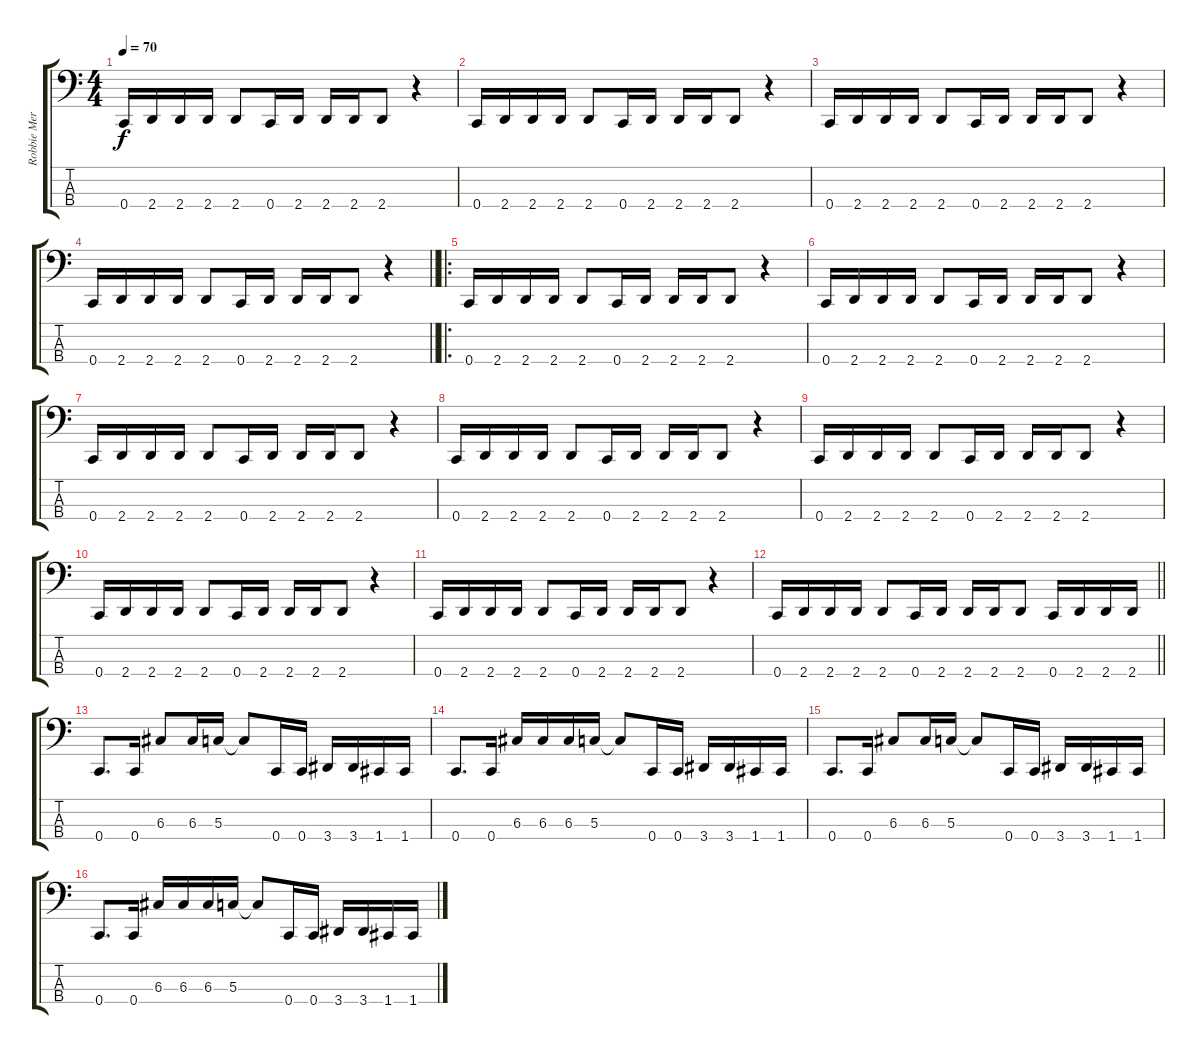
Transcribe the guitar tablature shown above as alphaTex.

\track ("Robbie Merrill" "Robbie Mer") {instrument electricbassfinger}
\staff {score tabs}
\tuning (F2 C2 G1 C1) {hide}
\ts (4 4)
\tempo 70
\clef f4
\ks c
0.4.16{dy f instrument electricbassfinger} 2.4.16 2.4.16 2.4.16 2.4.8 0.4.16 2.4.16 2.4.16 2.4.16 2.4.8 r.4 |
0.4.16 2.4.16 2.4.16 2.4.16 2.4.8 0.4.16 2.4.16 2.4.16 2.4.16 2.4.8 r.4 |
0.4.16 2.4.16 2.4.16 2.4.16 2.4.8 0.4.16 2.4.16 2.4.16 2.4.16 2.4.8 r.4 |
\barLineRight lightlight
0.4.16 2.4.16 2.4.16 2.4.16 2.4.8 0.4.16 2.4.16 2.4.16 2.4.16 2.4.8 r.4 |
\ro
0.4.16 2.4.16 2.4.16 2.4.16 2.4.8 0.4.16 2.4.16 2.4.16 2.4.16 2.4.8 r.4 |
0.4.16 2.4.16 2.4.16 2.4.16 2.4.8 0.4.16 2.4.16 2.4.16 2.4.16 2.4.8 r.4 |
0.4.16 2.4.16 2.4.16 2.4.16 2.4.8 0.4.16 2.4.16 2.4.16 2.4.16 2.4.8 r.4 |
0.4.16 2.4.16 2.4.16 2.4.16 2.4.8 0.4.16 2.4.16 2.4.16 2.4.16 2.4.8 r.4 |
0.4.16 2.4.16 2.4.16 2.4.16 2.4.8 0.4.16 2.4.16 2.4.16 2.4.16 2.4.8 r.4 |
0.4.16 2.4.16 2.4.16 2.4.16 2.4.8 0.4.16 2.4.16 2.4.16 2.4.16 2.4.8 r.4 |
0.4.16 2.4.16 2.4.16 2.4.16 2.4.8 0.4.16 2.4.16 2.4.16 2.4.16 2.4.8 r.4 |
\barLineRight lightlight
0.4.16 2.4.16 2.4.16 2.4.16 2.4.8 0.4.16 2.4.16 2.4.16 2.4.16 2.4.8 0.4.16 2.4.16 2.4.16 2.4.16 |
0.4.8{d} 0.4.16 6.3.8 6.3.16 5.3.16 5.3{t}.8 0.4.16 0.4.16 3.4.16 3.4.16 1.4.16 1.4.16 |
0.4.8{d} 0.4.16 6.3.16 6.3.16 6.3.16 5.3.16 5.3{t}.8 0.4.16 0.4.16 3.4.16 3.4.16 1.4.16 1.4.16 |
0.4.8{d} 0.4.16 6.3.8 6.3.16 5.3.16 5.3{t}.8 0.4.16 0.4.16 3.4.16 3.4.16 1.4.16 1.4.16 |
0.4.8{d} 0.4.16 6.3.16 6.3.16 6.3.16 5.3.16 5.3{t}.8 0.4.16 0.4.16 3.4.16 3.4.16 1.4.16 1.4.16
